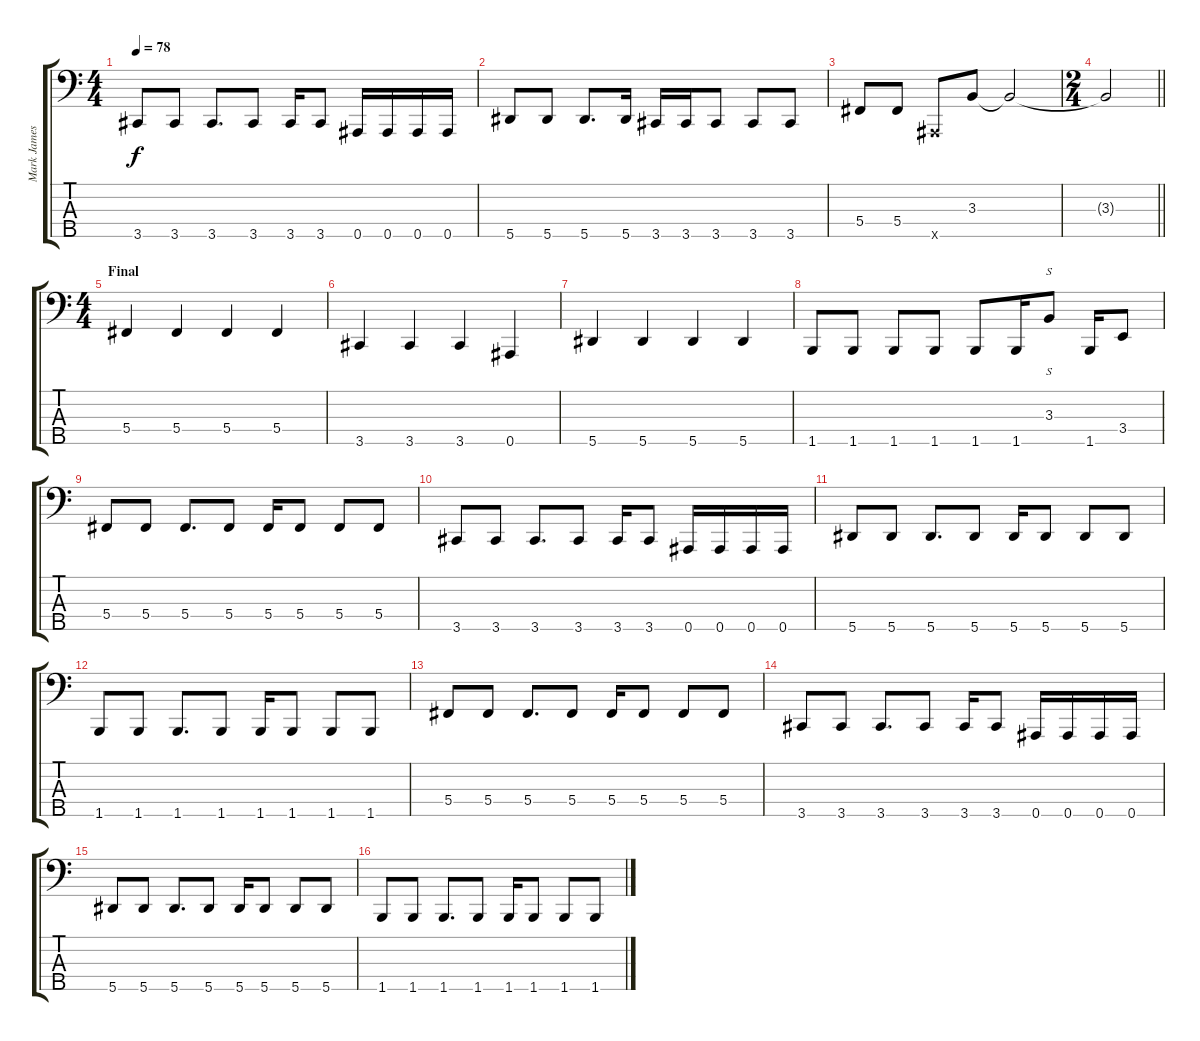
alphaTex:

\track ("Mark James" "Mark James") {instrument electricbassfinger}
\staff {score tabs}
\tuning (Gb2 Db2 Ab1 Db1 Bb0) {hide}
\ts (4 4)
\tempo 78
\clef f4
\ks c
3.5.8{dy f} 3.5.8 3.5.8{d} 3.5.8 3.5.16 3.5.8 0.5.16 0.5.16 0.5.16 0.5.16 |
5.5.8 5.5.8 5.5.8{d} 5.5.16 3.5.16 3.5.16 3.5.8 3.5.8 3.5.8 |
5.4.8 5.4.8 0.5{x}.8 3.3.8 3.3{t}.2 |
\ts (2 4)
\barLineRight lightlight
3.3{t}.2 |
\ts (4 4)
\section ("" "Final")
5.4.4 5.4.4 5.4.4 5.4.4 |
3.5.4 3.5.4 3.5.4 0.5.4 |
5.5.4 5.5.4 5.5.4 5.5.4 |
1.5.8 1.5.8 1.5.8 1.5.8 1.5.8 1.5.16 3.3.8{s} 1.5.16 3.4.8 |
5.4.8 5.4.8 5.4.8{d} 5.4.8 5.4.16 5.4.8 5.4.8 5.4.8 |
3.5.8 3.5.8 3.5.8{d} 3.5.8 3.5.16 3.5.8 0.5.16 0.5.16 0.5.16 0.5.16 |
5.5.8 5.5.8 5.5.8{d} 5.5.8 5.5.16 5.5.8 5.5.8 5.5.8 |
1.5.8 1.5.8 1.5.8{d} 1.5.8 1.5.16 1.5.8 1.5.8 1.5.8 |
5.4.8 5.4.8 5.4.8{d} 5.4.8 5.4.16 5.4.8 5.4.8 5.4.8 |
3.5.8 3.5.8 3.5.8{d} 3.5.8 3.5.16 3.5.8 0.5.16 0.5.16 0.5.16 0.5.16 |
5.5.8 5.5.8 5.5.8{d} 5.5.8 5.5.16 5.5.8 5.5.8 5.5.8 |
1.5.8 1.5.8 1.5.8{d} 1.5.8 1.5.16 1.5.8 1.5.8 1.5.8
